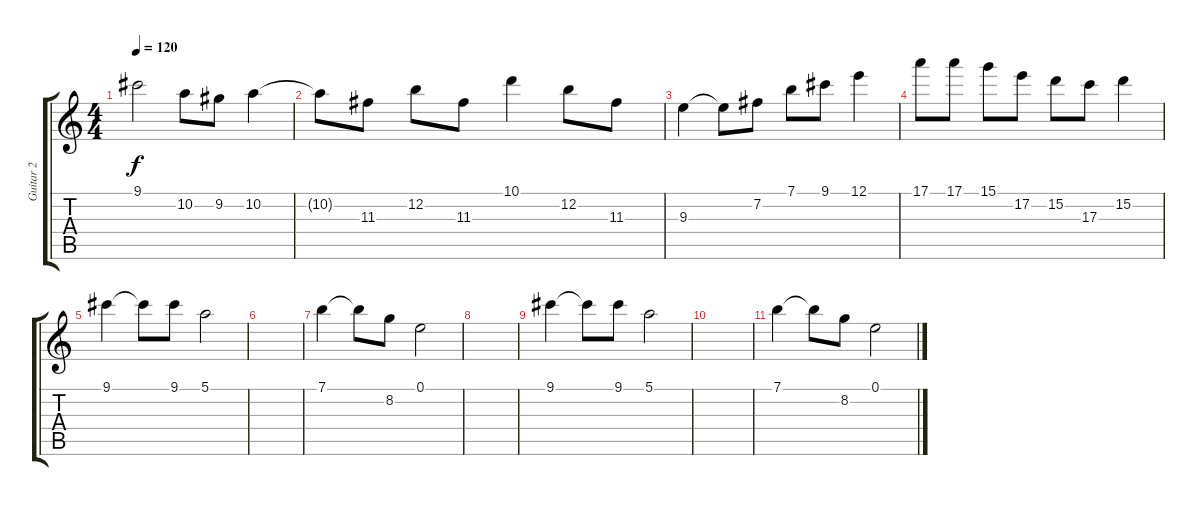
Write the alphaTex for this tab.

\track ("Guitar 2" "Guitar 2") {instrument electricguitarjazz}
\staff {score tabs}
\tuning (E4 B3 G3 D3 A2 E2) {hide}
\ts (4 4)
\tempo 120
\clef g2
\ks c
9.1.2{dy f} 10.2.8 9.2.8 10.2.4 |
10.2{t}.8 11.3.8 12.2.8 11.3.8 10.1.4 12.2.8 11.3.8 |
9.3.4 9.3{t}.8 7.2.8 7.1.8 9.1.8 12.1.4 |
17.1.8 17.1.8 15.1.8 17.2.8 15.2.8 17.3.8 15.2.4 |
9.1.4 9.1{t}.8 9.1.8 5.1.2 |
|
7.1.4 7.1{t}.8 8.2.8 0.1.2 |
|
9.1.4 9.1{t}.8 9.1.8 5.1.2 |
|
7.1.4 7.1{t}.8 8.2.8 0.1.2
